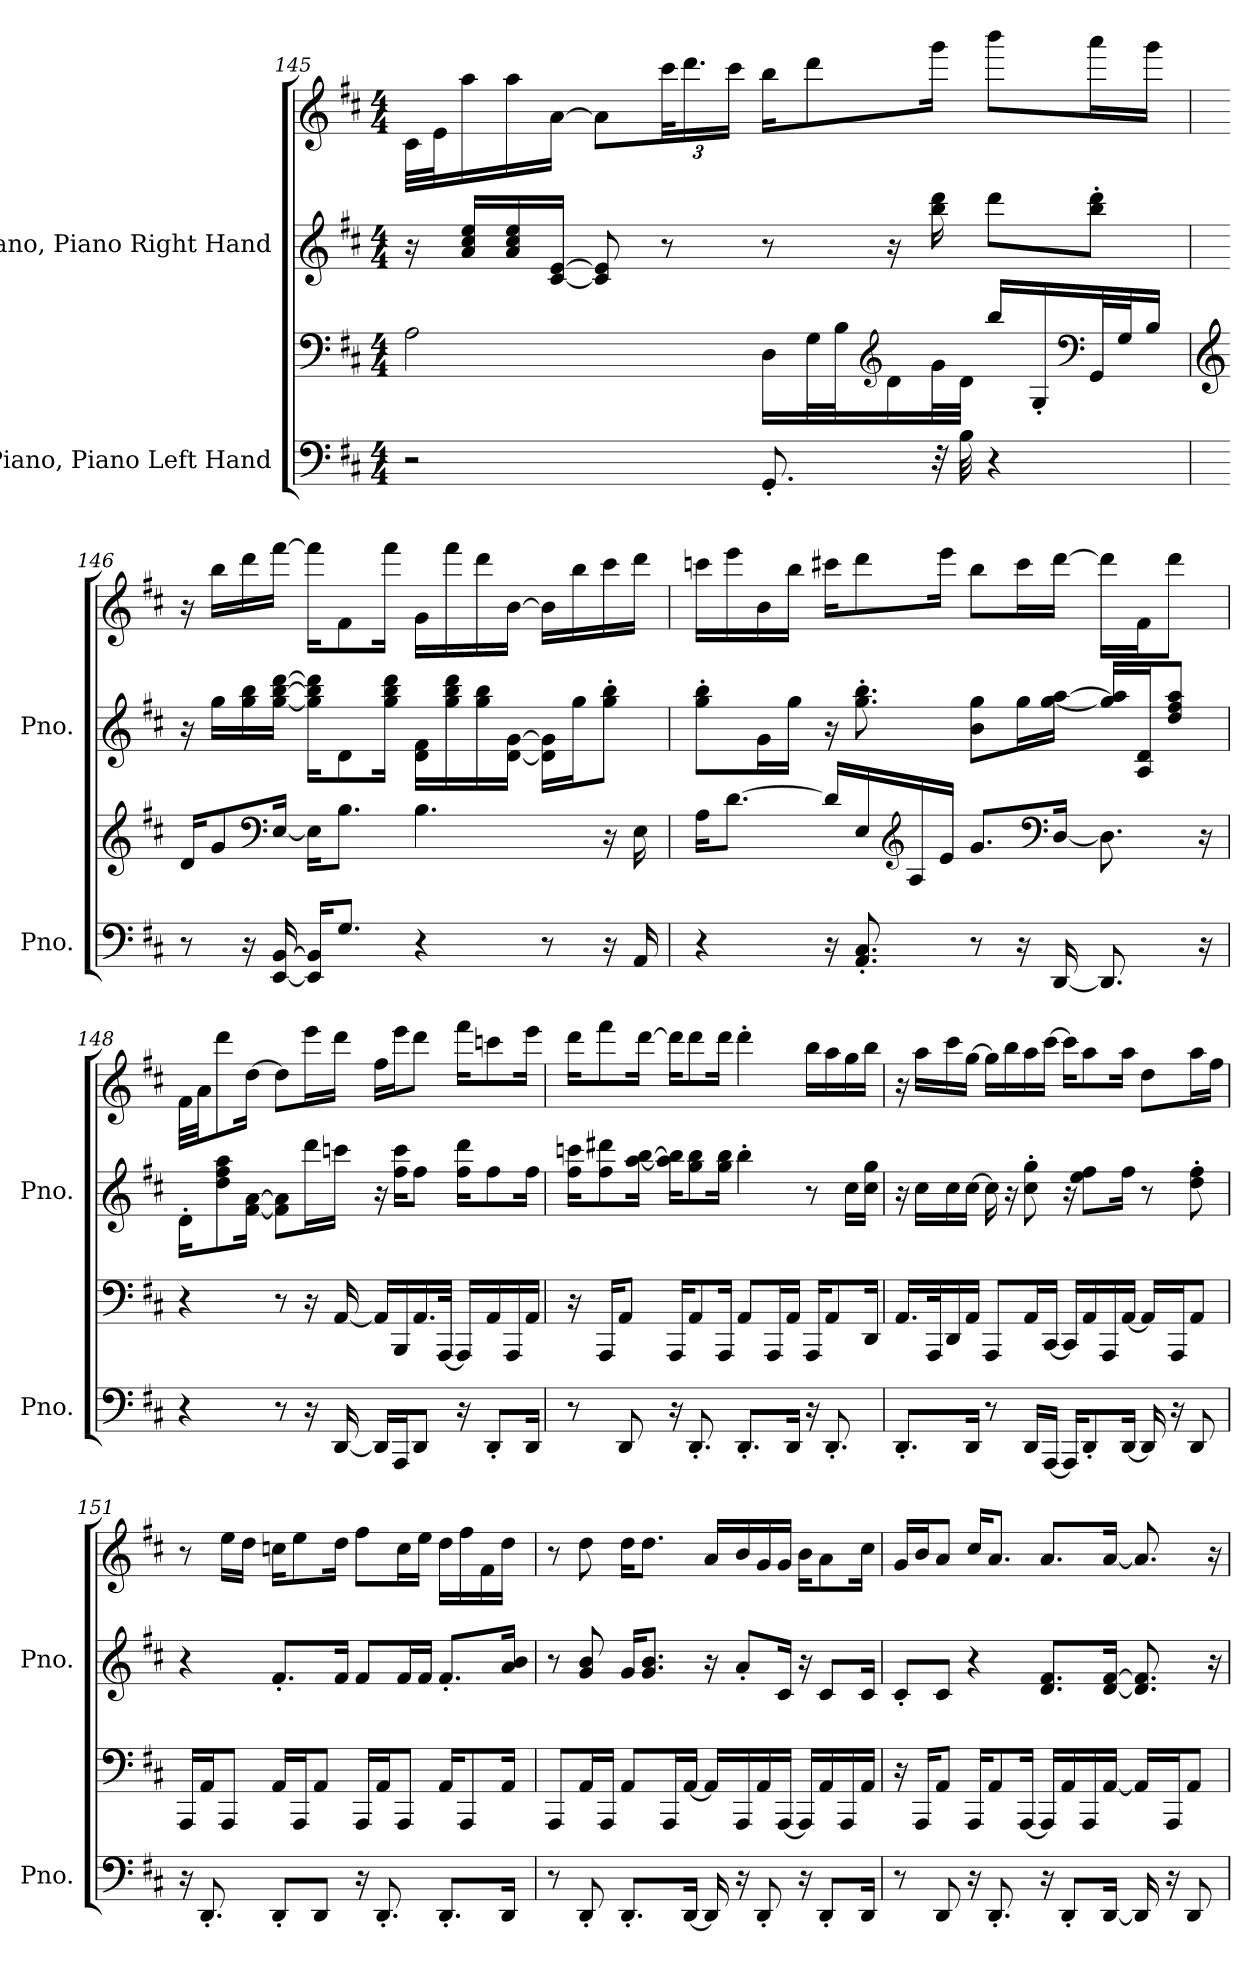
**kern	**kern	**kern	**kern
*part2	*part2	*part1	*part1
*staff4	*staff3	*staff2	*staff1
*I"Piano, Piano Left Hand	*	*I"Piano, Piano Right Hand	*
*I'Pno.	*	*I'Pno.	*
!!LO:PB:g=z
*clefF4	*clefF4	*clefG2	*clefG2
*k[f#c#]	*k[f#c#]	*k[f#c#]	*k[f#c#]
*M4/4	*M4/4	*M4/4	*M4/4
=145	=145	=145	=145
2r	2A\	16r	32c#\LLL
.	.	.	32e\J
.	.	16a/ 16cc#/ 16ee/LL	16aa\
.	.	16a/ 16cc#/ 16ee/	16aa\
.	.	[16c#/ [16e/JJ	[16a\JJ
.	.	8c#/] 8e/]	8a\L]
*	*	*	*Xbrackettup
.	.	8r	48ccc#\KL
.	.	.	24.ddd\
.	.	.	24ccc#\JJ
8.GG'/	16D\LL	8r	16bb\KL
.	32G\L	.	8ddd\
.	32B\J	.	.
*	*clefG2	*	*
.	16d\	16r	.
32r	32g\L	16bb\ 16ddd\	16ggg\Jk
32B\	32d\JJJ	.	.
4r	16bb/LL	8ddd\L	8bbb\L
.	16G'/	.	.
*	*clefF4	*	*
.	32GG/L	8bb\' 8ddd\'J	16aaa\L
.	32G/J	.	.
.	16B/JJ	.	16ggg\JJ
!!LO:LB:g=z
=146	=146	=146	=146
*	*clefG2	*	*
8r	16d/KL	16r	16r
.	8g/	16gg\LL	16bb\LL
16r	.	16gg\ 16bb\	16ddd\
*	*clefF4	*	*
[16EE/ [16BB/	[16E/Jk	[16gg\ [16bb\ [16ddd\JJ	[16fff#\JJ
16EE/] 16BB/]KL	16E\KL]	16gg\] 16bb\] 16ddd\]KL	16fff#\KL]
8.G/J	8.B\J	8d\	8f#\
.	.	16gg\ 16bb\ 16ddd\Jk	16fff#\Jk
4r	4.B\	16d\ 16f#\LL	16g\LL
.	.	16gg\ 16bb\ 16ddd\	16fff#\
.	.	16gg\ 16bb\	16ddd\
.	.	[16d\ [16g\JJ	[16b\JJ
8r	.	16d\] 16g\]LL	16b\LL]
.	.	16gg\J	16bb\
16r	16r	8gg\' 8bb\'J	16ccc#\
16AA/	16E\	.	16ddd\JJ
=147	=147	=147	=147
4r	16A\KL	8gg\' 8bb\'L	16cccn\LL
.	[8.d\J	.	16eee\
.	.	16g\L	16b\
.	.	16gg\JJ	16bb\JJ
16r	16d/LL]	16r	16ccc#X\KL
8.AA/' 8.C#/'	16E/	8.gg\' 8.bb\'	8ddd\
*	*clefG2	*	*
.	16A/	.	.
.	16e/JJ	.	16eee\Jk
8r	8.g/L	8b\ 8gg\L	8bb\L
16r	.	16gg\L	16ccc#\L
*	*clefF4	*	*
[16DD/	[16D/Jk	[16gg\ [16aa\JJ	[16ddd\JJ
8.DD/]	8.D\]	16gg/] 16aa/]LL	16ddd\LL]
.	.	16A/ 16d/J	16f#\J
.	.	8dd/ 8ff#/ 8aa/J	8ddd\J
16r	16r	.	.
!!LO:LB:g=z
=148	=148	=148	=148
4r	4r	16d'\KL	32f#\LLL
.	.	.	32a\JJ
.	.	8dd\ 8ff#\ 8aa\	8ddd\
.	.	[16f#\ [16a\Jk	[16dd\Jk
8r	8r	8f#\] 8a\]L	8dd\L]
16r	16r	16ddd\L	16eee\L
[16DD/	[16AA/	16cccn\JJ	16ddd\JJ
16DD/LL]	16AA/LL]	16r	16ff#\LL
16AAA/J	16BBB/	16ff#\ 16ccc\KL	16eee\J
8DD/J	16.AA/	8ff#\J	8ddd\J
.	[32AAA/JJk	.	.
16r	16AAA/LL]	16ff#\ 16ddd\KL	16fff#\KL
8DD'/L	16AA/	8ff#\	8cccn\
.	16AAA/	.	.
16DD/Jk	16AA/JJ	16ff#\Jk	16eee\Jk
=149	=149	=149	=149
8r	16r	16ff#\ 16cccn\KL	16ddd\KL
.	16AAA/KL	8ff#\ 8ddd#X\	8fff#\
8DD/	8AA/J	.	.
.	.	[16aa\ [16bb\Jk	[16ddd\Jk
16r	16AAA/KL	16aa\] 16bb\]KL	16ddd\KL]
8.DD'/	8AA/	8gg\ 8bb\	8ddd\
.	16AAA/Jk	16gg\ 16bb\Jk	16ddd\Jk
8.DD'/L	8AA/L	4bb'\	4ddd'\
.	16AAA/L	.	.
16DD/Jk	16AA/JJ	.	.
16r	16AAA/KL	8r	16bb\LL
8.DD'/	8AA/	.	16aa\
.	.	16cc#\LL	16gg\
.	16DD/Jk	16cc#\ 16gg\JJ	16bb\JJ
!!LO:PB:g=z
=150	=150	=150	=150
8.DD'/L	16.AA/LL	16r	16r
.	.	16cc#\LL	16aa\LL
.	32AAA/K	.	.
.	16DD/	16cc#\	16ccc#\
16DD/Jk	16AA/JJ	[16cc#\JJ	[16gg\JJ
8r	8AAA/L	16cc#\]	16gg\LL]
.	.	16r	16bb\
16DD/LL	16AA/L	8cc#\' 8gg\'	16aa\
[16AAA/JJ	[16CC#/JJ	.	[16ccc#\JJ
16AAA/KL]	16CC#/LL]	16r	16ccc#\KL]
8DD'/	16AA/	8ee\ 8ff#\L	8aa\
.	16AAA/	.	.
[16DD/Jk	[16AA/JJ	16ff#\Jk	16aa\Jk
16DD/]	16AA/LL]	8r	8dd\L
16r	16AAA/J	.	.
8DD/	8AA/J	8dd\' 8ff#\'	16aa\L
.	.	.	16ff#\JJ
=151	=151	=151	=151
16r	16AAA/LL	4r	8r
8.DD'/	16AA/J	.	.
.	8AAA/J	.	16ee\LL
.	.	.	16dd\JJ
8DD'/L	16AA/LL	8.f#'/L	16ccn\KL
.	16AAA/J	.	8ee\
8DD/J	8AA/J	.	.
.	.	16f#/Jk	16dd\Jk
16r	16AAA/LL	8f#/L	8ff#\L
8.DD'/	16AA/J	.	.
.	8AAA/J	16f#/L	16cc\L
.	.	16f#/JJ	16ee\JJ
8.DD'/L	16AA/KL	8.f#'/L	16dd\LL
.	8AAA/	.	16ff#\
.	.	.	16f#\
16DD/Jk	16AA/Jk	16a/ 16b/Jk	16dd\JJ
!!LO:LB:g=z
=152	=152	=152	=152
8r	8AAA/L	8r	8r
8DD'/	16AA/L	8g/ 8b/	8dd\
.	16AAA/JJ	.	.
8.DD'/L	8AA/L	16g/KL	16dd\KL
.	.	8.g/ 8.b/J	8.dd\J
.	16AAA/L	.	.
[16DD/Jk	[16AA/JJ	.	.
16DD/]	16AA/LL]	16r	16a/LL
16r	16AAA/	8a'/L	16b/
8DD'/	16AA/	.	16g/
.	[16AAA/JJ	16c#/Jk	16g/JJ
16r	16AAA/LL]	16r	16b\KL
8DD'/L	16AA/	8c#/L	8a\
.	16AAA/	.	.
16DD/Jk	16AA/JJ	16c#/Jk	16cc#\Jk
=153	=153	=153	=153
8r	16r	8c#'/L	16g/LL
.	16AAA/KL	.	16b/J
8DD/	8AA/J	8c#/J	8a/J
16r	16AAA/KL	4r	16cc#/KL
8.DD'/	8AA/	.	8.a/J
.	[16AAA/Jk	.	.
16r	16AAA/LL]	8.d/ 8.f#/L	8.a/L
8DD'/L	16AA/	.	.
.	16AAA/	.	.
[16DD/Jk	[16AA/JJ	[16d/ [16f#/Jk	[16a/Jk
16DD/]	16AA/LL]	8.d/] 8.f#/]	8.a/]
16r	16AAA/J	.	.
8DD/	8AA/J	.	.
.	.	16r	16r
=	=	=	=
*-	*-	*-	*-
